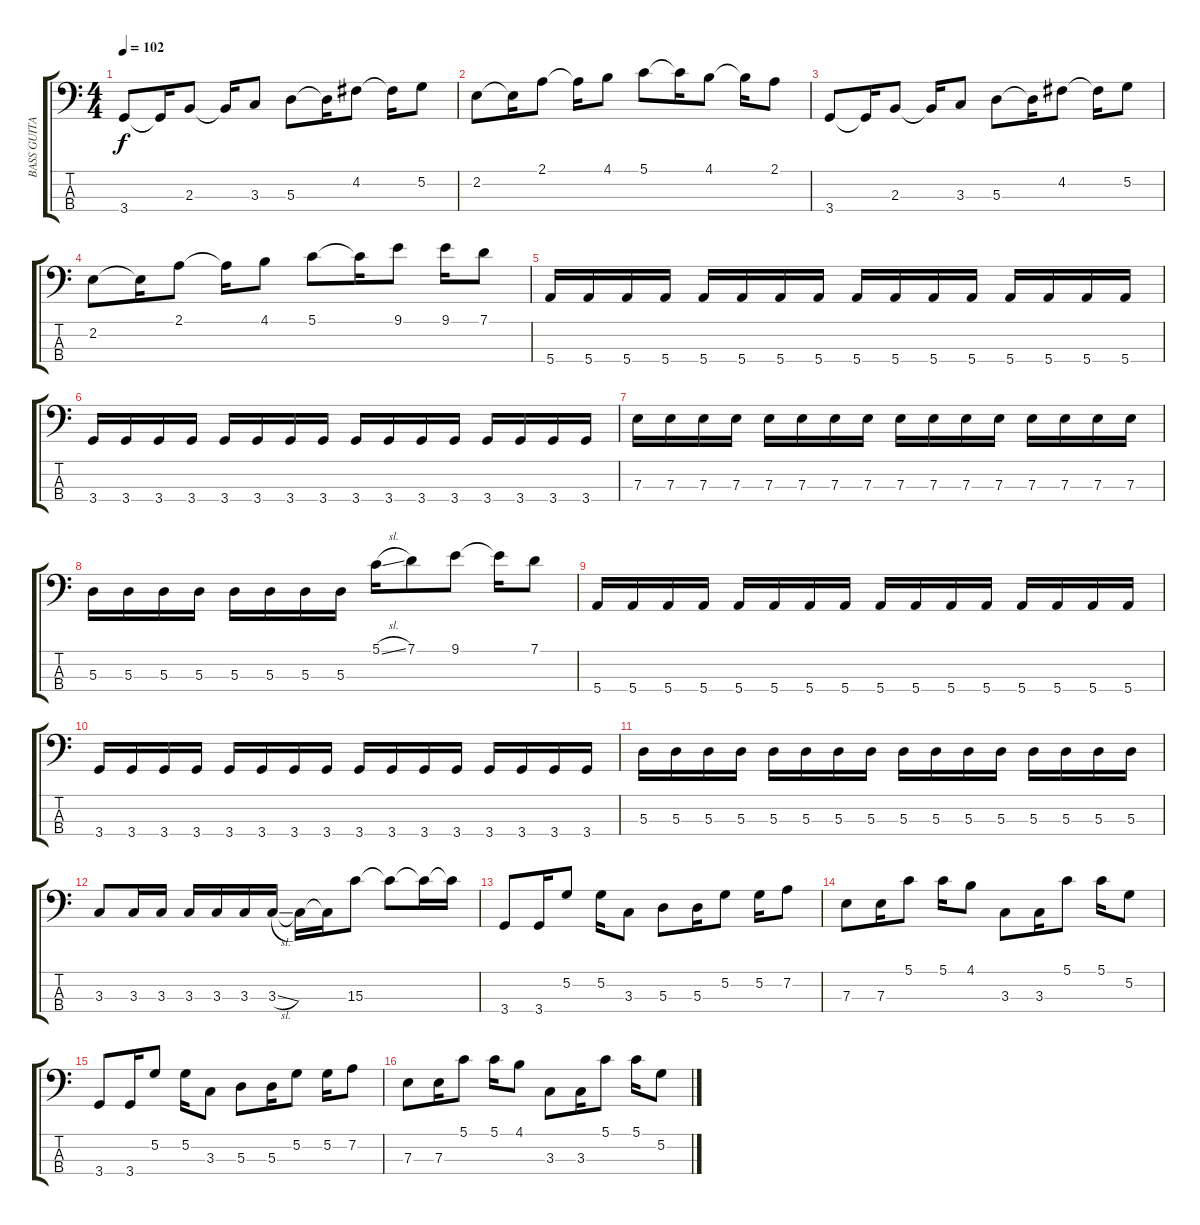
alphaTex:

\track ("BASS GUITAR" "BASS GUITA") {instrument electricbasspick}
\staff {score tabs}
\tuning (G2 D2 A1 E1) {hide}
\ts (4 4)
\tempo 102
\clef f4
\ks c
3.4.8{dy f} 3.4{t}.16 2.3.8 2.3{t}.16 3.3.8 5.3.8 5.3{t}.16 4.2.8 4.2{t}.16 5.2.8 |
2.2.8 2.2{t}.16 2.1.8 2.1{t}.16 4.1.8 5.1.8 5.1{t}.16 4.1.8 4.1{t}.16 2.1.8 |
3.4.8 3.4{t}.16 2.3.8 2.3{t}.16 3.3.8 5.3.8 5.3{t}.16 4.2.8 4.2{t}.16 5.2.8 |
2.2.8 2.2{t}.16 2.1.8 2.1{t}.16 4.1.8 5.1.8 5.1{t}.16 9.1.8 9.1.16 7.1.8 |
5.4.16 5.4.16 5.4.16 5.4.16 5.4.16 5.4.16 5.4.16 5.4.16 5.4.16 5.4.16 5.4.16 5.4.16 5.4.16 5.4.16 5.4.16 5.4.16 |
3.4.16 3.4.16 3.4.16 3.4.16 3.4.16 3.4.16 3.4.16 3.4.16 3.4.16 3.4.16 3.4.16 3.4.16 3.4.16 3.4.16 3.4.16 3.4.16 |
7.3.16 7.3.16 7.3.16 7.3.16 7.3.16 7.3.16 7.3.16 7.3.16 7.3.16 7.3.16 7.3.16 7.3.16 7.3.16 7.3.16 7.3.16 7.3.16 |
5.3.16 5.3.16 5.3.16 5.3.16 5.3.16 5.3.16 5.3.16 5.3.16 5.1{sl}.16 7.1.8 9.1.8 9.1{t}.16 7.1.8 |
5.4.16 5.4.16 5.4.16 5.4.16 5.4.16 5.4.16 5.4.16 5.4.16 5.4.16 5.4.16 5.4.16 5.4.16 5.4.16 5.4.16 5.4.16 5.4.16 |
3.4.16 3.4.16 3.4.16 3.4.16 3.4.16 3.4.16 3.4.16 3.4.16 3.4.16 3.4.16 3.4.16 3.4.16 3.4.16 3.4.16 3.4.16 3.4.16 |
5.3.16 5.3.16 5.3.16 5.3.16 5.3.16 5.3.16 5.3.16 5.3.16 5.3.16 5.3.16 5.3.16 5.3.16 5.3.16 5.3.16 5.3.16 5.3.16 |
3.3.8 3.3.16 3.3.16 3.3.16 3.3.16 3.3.16 3.3{sl}.16 3.3{t}.16 3.3{t}.16 15.3.8 15.3{t}.8 15.3{t}.16 15.3{t}.16 |
3.4.8 3.4.16 5.2.8 5.2.16 3.3.8 5.3.8 5.3.16 5.2.8 5.2.16 7.2.8 |
7.3.8 7.3.16 5.1.8 5.1.16 4.1.8 3.3.8 3.3.16 5.1.8 5.1.16 5.2.8 |
3.4.8 3.4.16 5.2.8 5.2.16 3.3.8 5.3.8 5.3.16 5.2.8 5.2.16 7.2.8 |
7.3.8 7.3.16 5.1.8 5.1.16 4.1.8 3.3.8 3.3.16 5.1.8 5.1.16 5.2.8
